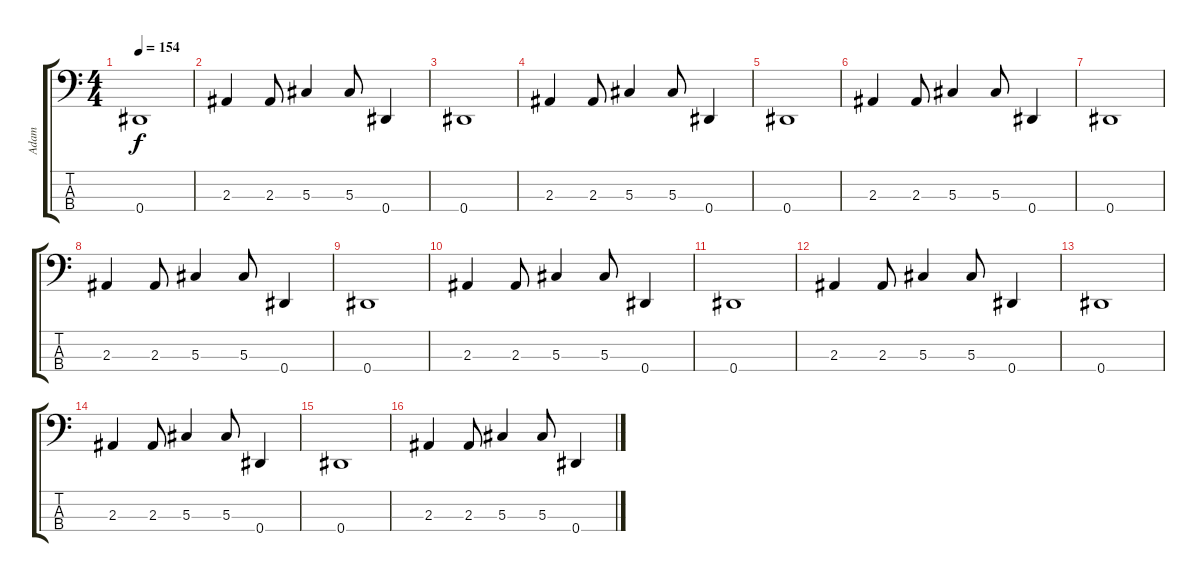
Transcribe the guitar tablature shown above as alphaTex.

\track ("Adam " "Adam ") {instrument electricbassfinger}
\staff {score tabs}
\tuning (Gb2 Db2 Ab1 Eb1) {hide}
\ts (4 4)
\tempo 154
\clef f4
\ks c
0.4.1{dy f} |
2.3.4 2.3.8 5.3.4 5.3.8 0.4.4 |
0.4.1 |
2.3.4 2.3.8 5.3.4 5.3.8 0.4.4 |
0.4.1 |
2.3.4 2.3.8 5.3.4 5.3.8 0.4.4 |
0.4.1 |
2.3.4 2.3.8 5.3.4 5.3.8 0.4.4 |
0.4.1 |
2.3.4 2.3.8 5.3.4 5.3.8 0.4.4 |
0.4.1 |
2.3.4 2.3.8 5.3.4 5.3.8 0.4.4 |
0.4.1 |
2.3.4 2.3.8 5.3.4 5.3.8 0.4.4 |
0.4.1 |
2.3.4 2.3.8 5.3.4 5.3.8 0.4.4
